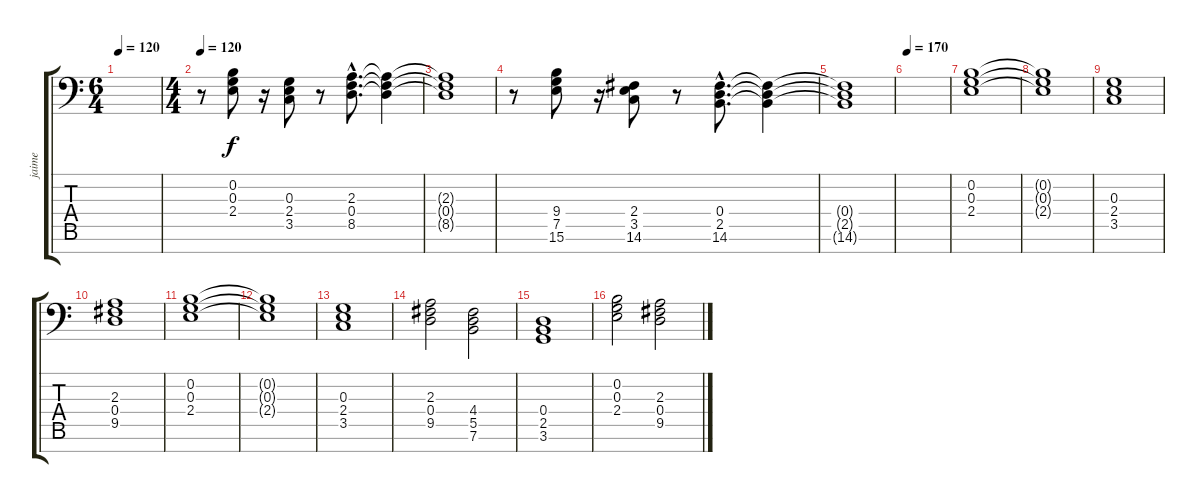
\track ("jaime" "jaime") {instrument stringensemble2}
\staff {score tabs}
\tuning (E4 B3 G3 D3 A2 E2 C-1) {hide}
\ts (6 4)
\tempo 120
\clef f4
\ks c
|
\ts (4 4)
\tempo 120
r.8 (0.2 0.3 2.4).8 r.16 (0.3 2.4 3.5).8 r.8 (2.3{hac} 0.4{hac} 8.5{hac}).8{d} (2.3{t} 0.4{t} 8.5{t}).4 |
(2.3{t} 0.4{t} 8.5{t}).1 |
r.8 (9.4 7.5 15.6).8 r.16 (2.4 3.5 14.6).8 r.8 (0.4{hac} 2.5{hac} 14.6{hac}).8{d} (0.4{t} 2.5{t} 14.6{t}).4 |
(0.4{t} 2.5{t} 14.6{t}).1 |
\tempo 170
|
(0.2 0.3 2.4).1 |
(0.2{t} 0.3{t} 2.4{t}).1 |
(0.3 2.4 3.5).1 |
(2.3 0.4 9.5).1 |
(0.2 0.3 2.4).1 |
(0.2{t} 0.3{t} 2.4{t}).1 |
(0.3 2.4 3.5).1 |
(2.3 0.4 9.5).2 (4.4 5.5 7.6).2 |
(0.4 2.5 3.6).1 |
(0.2 0.3 2.4).2 (2.3 0.4 9.5).2
